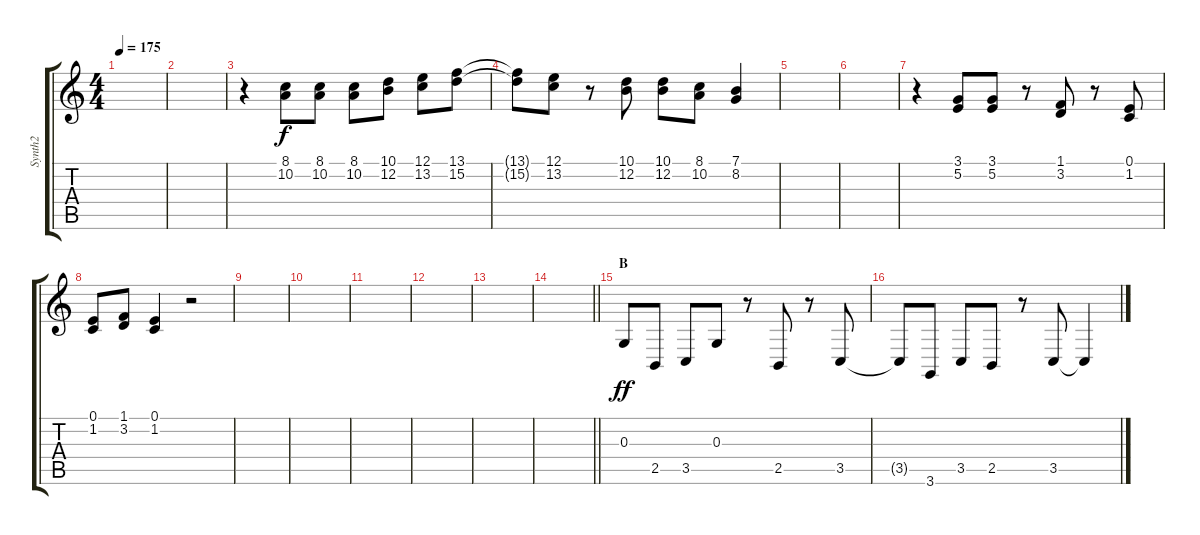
\track ("Synth2" "Synth2") {instrument lead2sawtooth}
\staff {score tabs}
\tuning (E4 B3 G3 D3 A2 E2) {hide}
\ts (4 4)
\tempo 175
\clef g2
\ks c
|
|
r.4 (8.1 10.2).8 (8.1 10.2).8 (8.1 10.2).8 (10.1 12.2).8 (12.1 13.2).8 (13.1 15.2).8 |
(13.1{t} 15.2{t}).8 (12.1 13.2).8 r.8 (10.1 12.2).8 (10.1 12.2).8 (8.1 10.2).8 (7.1 8.2).4 |
|
|
r.4 (3.1 5.2).8 (3.1 5.2).8 r.8 (1.1 3.2).8 r.8 (0.1 1.2).8 |
(0.1 1.2).8 (1.1 3.2).8 (0.1 1.2).4 r.2 |
|
|
|
|
|
\barLineRight lightlight
|
\section ("" "B")
0.3.8{dy ff} 2.5.8 3.5.8 0.3.8 r.8 2.5.8 r.8 3.5.8 |
3.5{t}.8 3.6.8 3.5.8 2.5.8 r.8 3.5.8 3.5{t}.4
